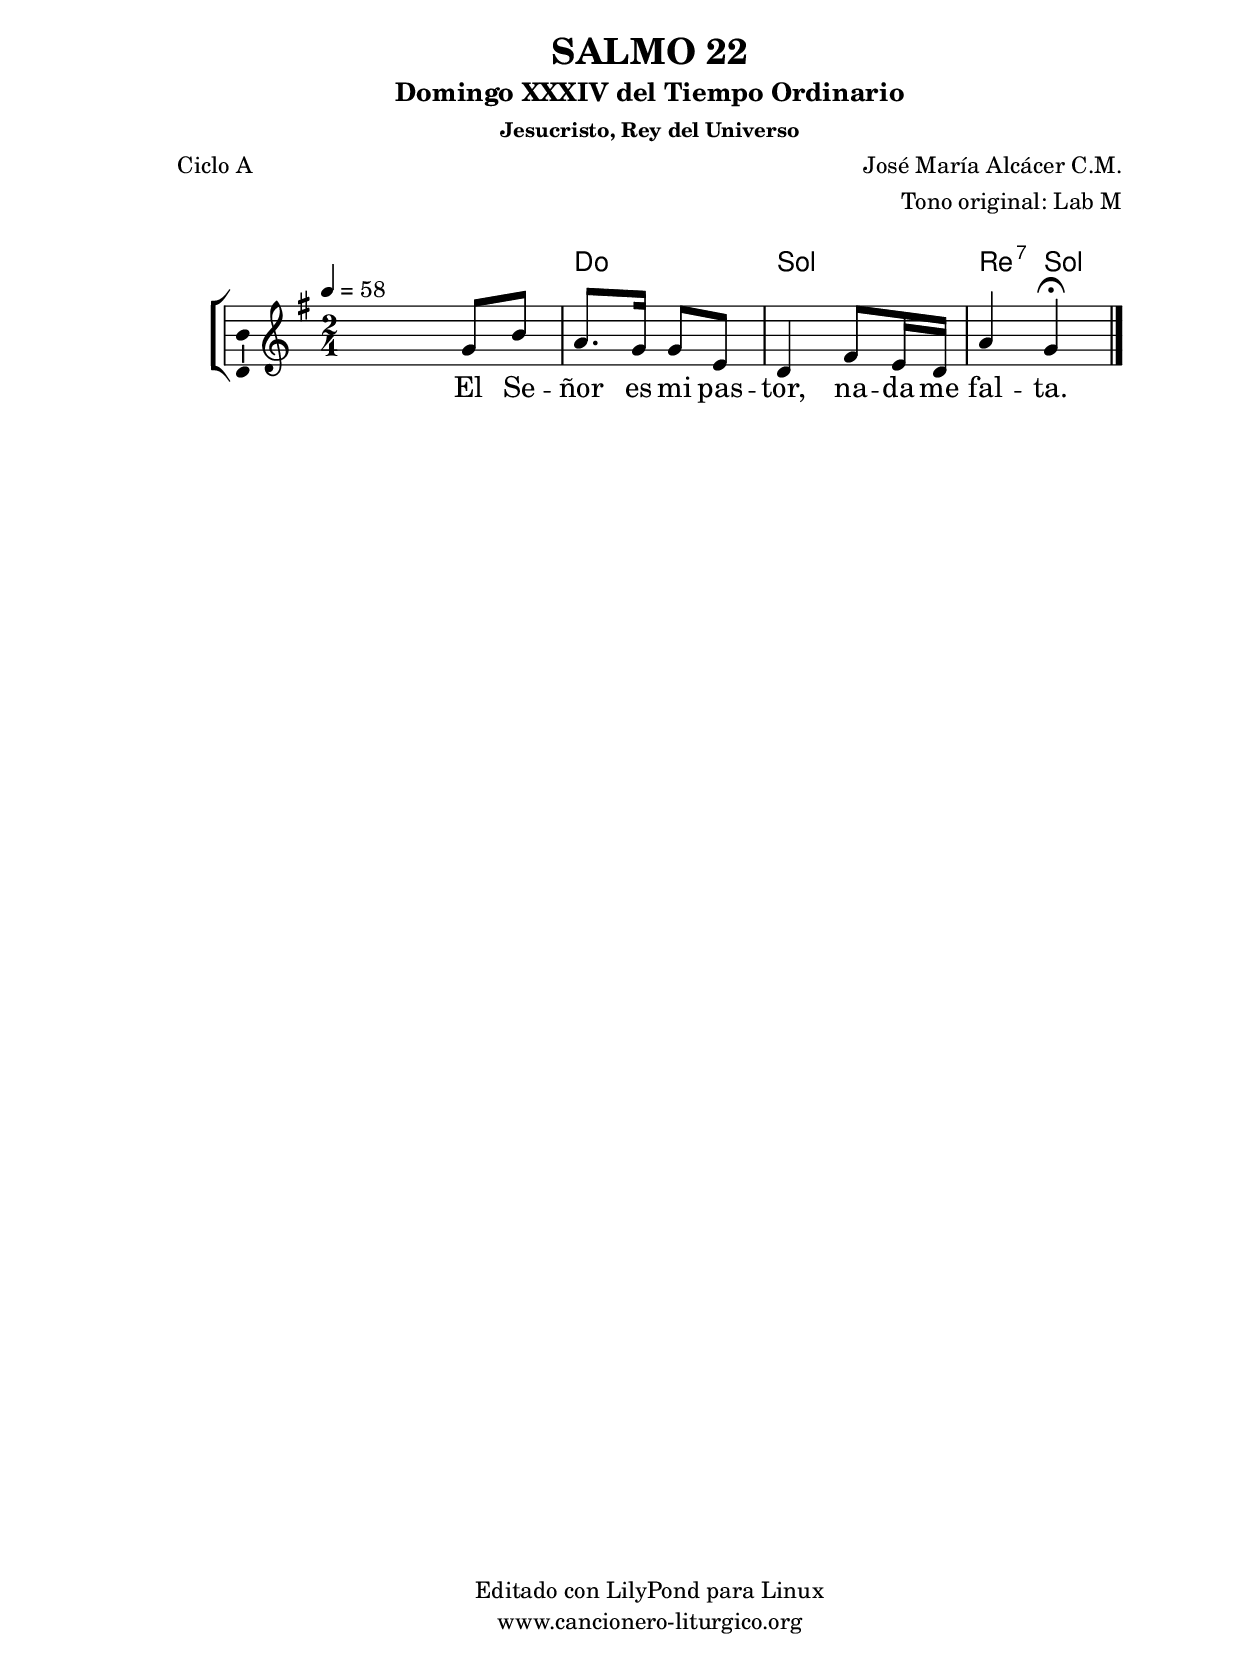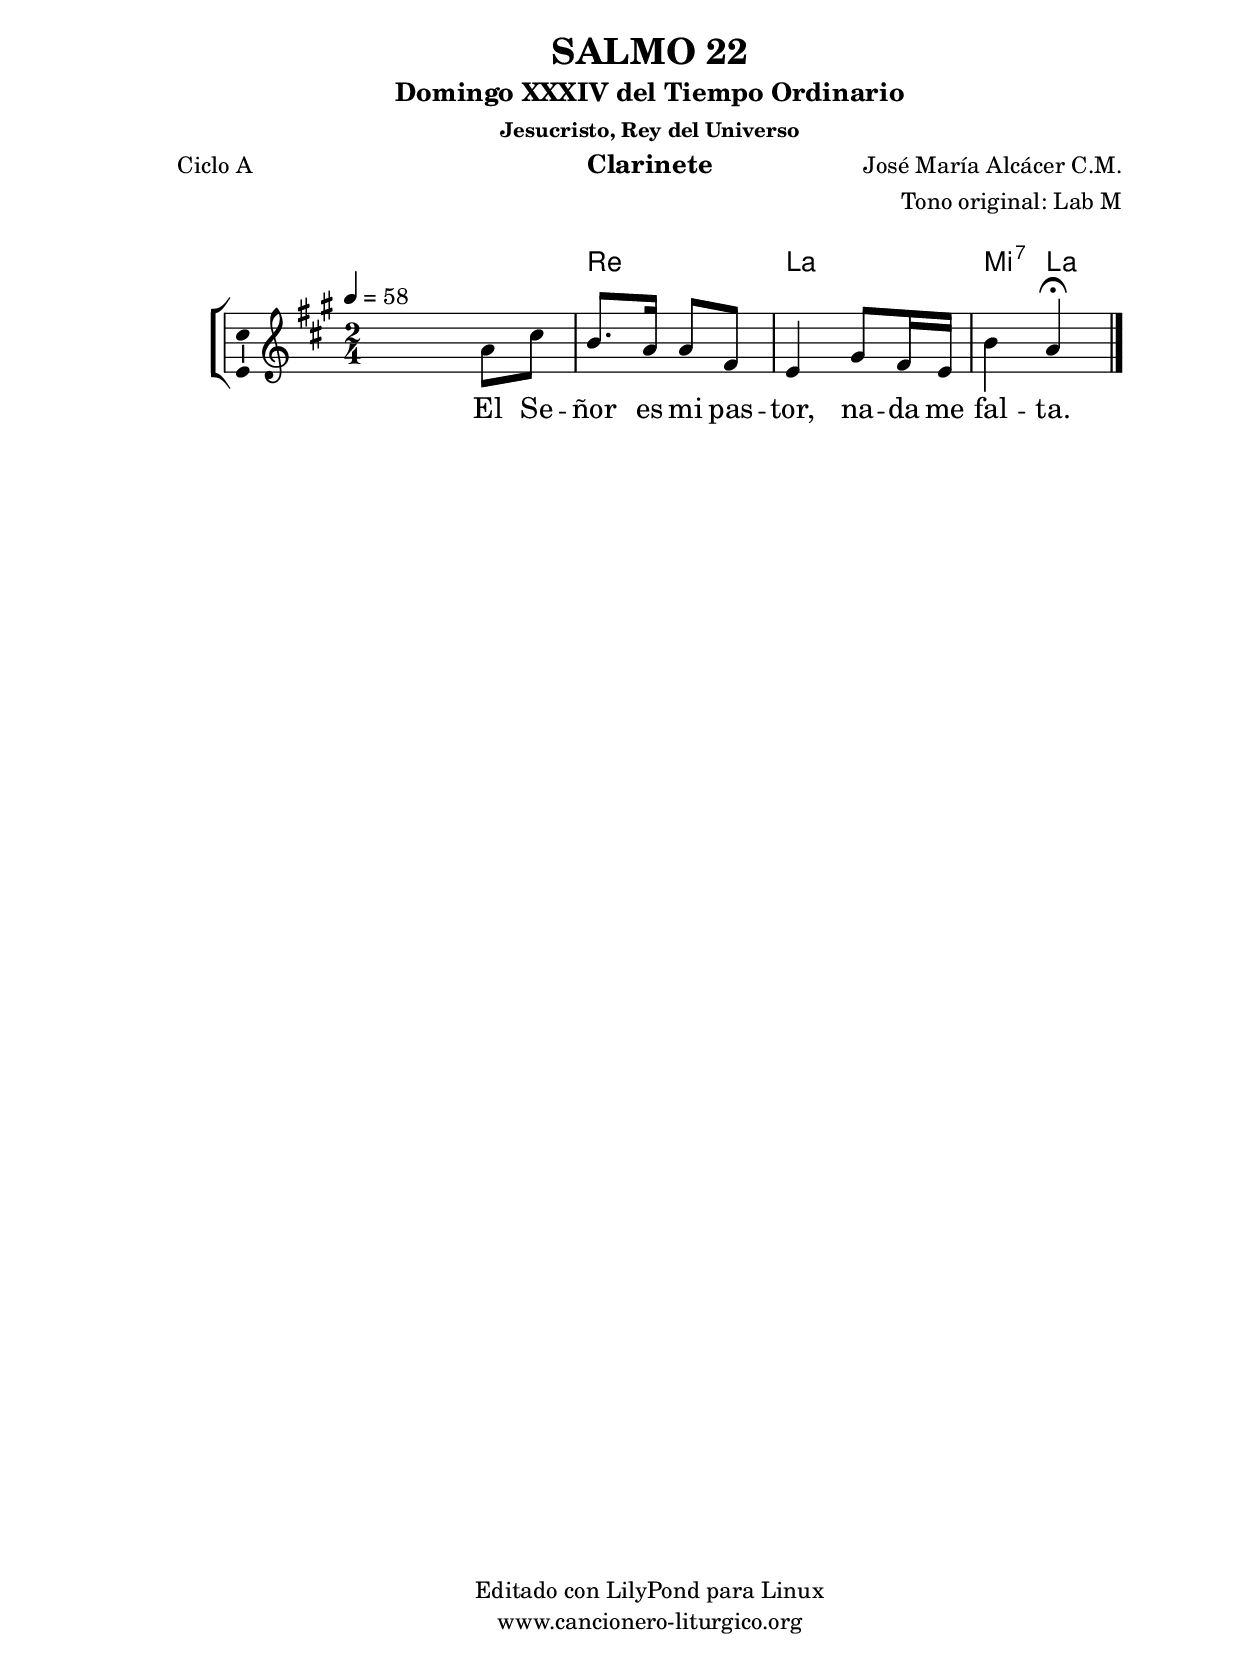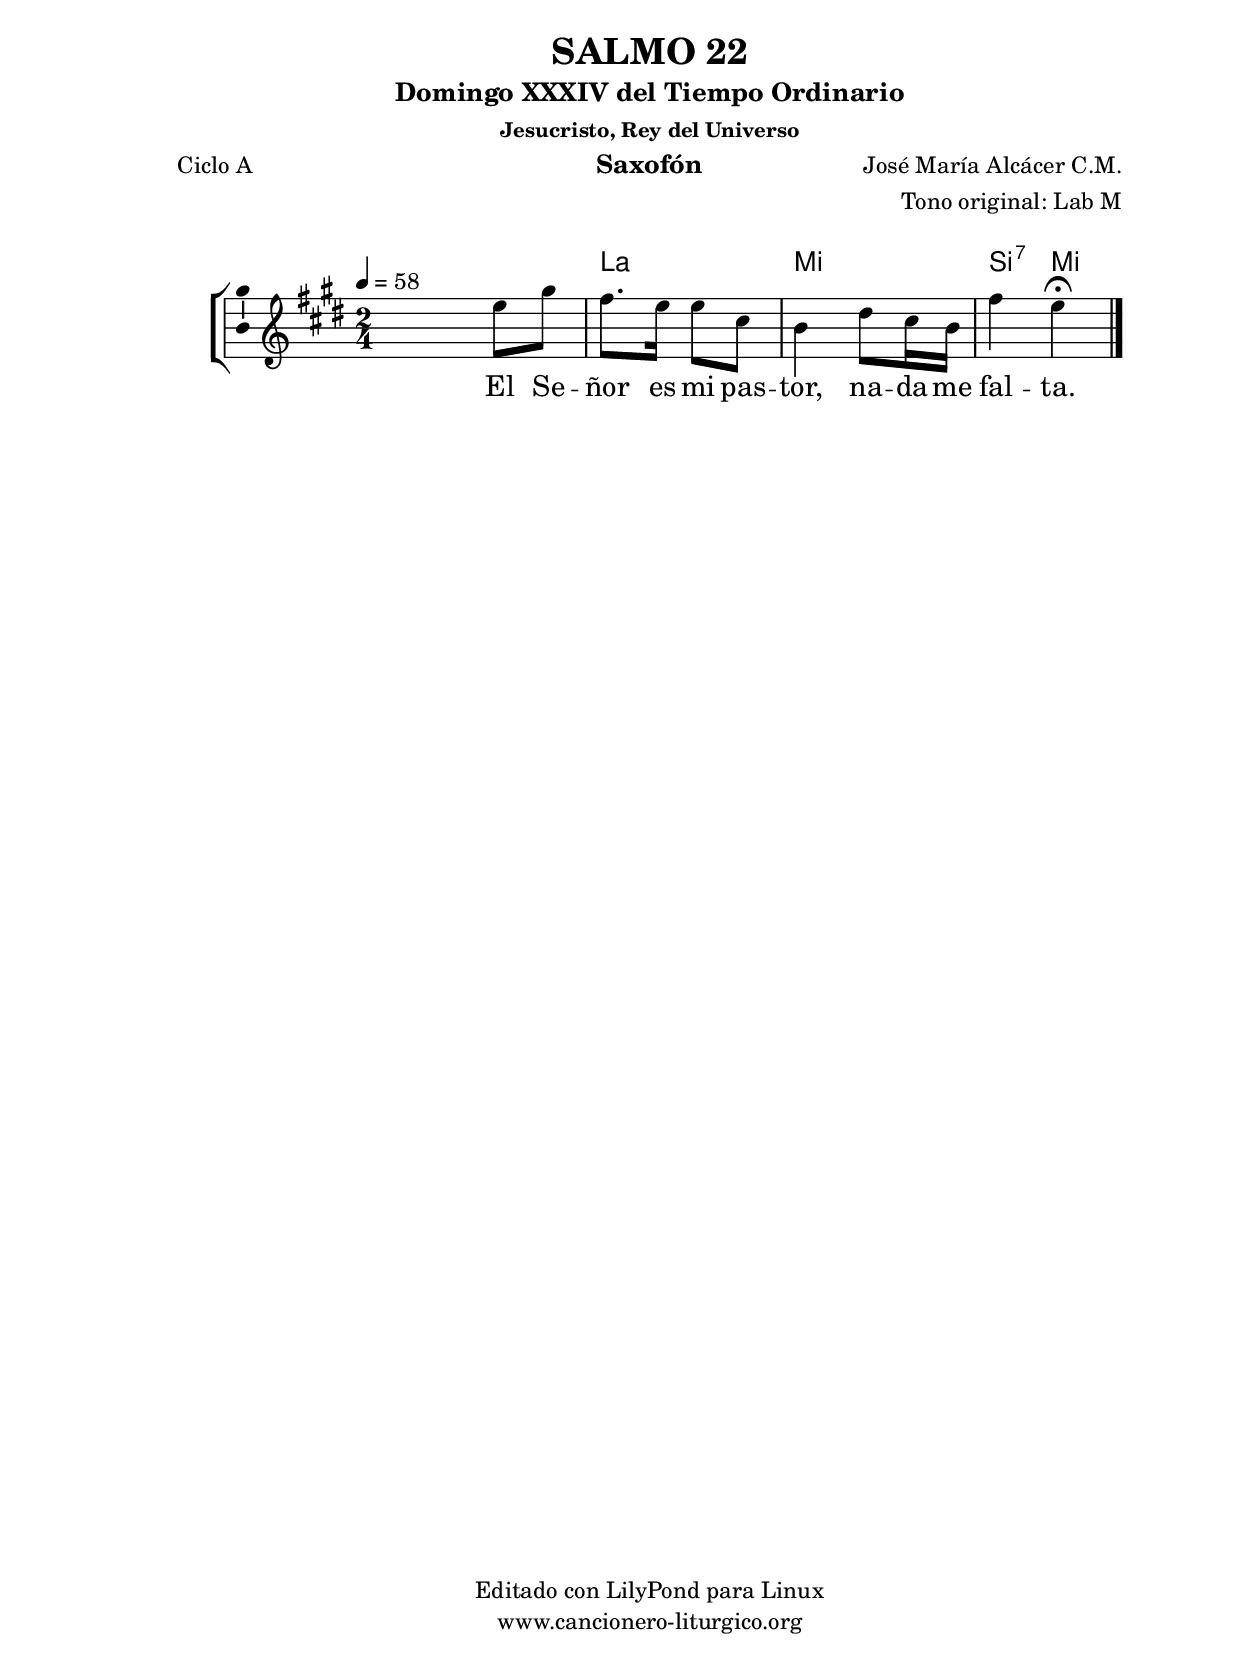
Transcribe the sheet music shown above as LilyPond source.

%
%para convertir .midi en .wav:
%timidity filename.midi -Ow -o finename.wav
%
%
%Para convertir de .wav a .mp3:
%lame -h -m j filename.wav
%
%
%para escuchar el midi:
%timidity nombrefichero.midi
%


%versión de lilypond para la que se ha escrito esta partitura:
\version "2.16.0"

	%Tamaño papel
	#(set-default-paper-size "a4")
	%Tamaño partitura
	#(set-global-staff-size 20)
	%No responde al pulsar sobre una nota
	#(ly:set-option 'point-and-click #f)

%parámetros del encabezamiento:
\header {
	title = "SALMO 22"
	subtitle = "Domingo XXXIV del Tiempo Ordinario"
	subsubtitle = "Jesucristo, Rey del Universo"
	composer = "José María Alcácer C.M."
	poet = "Ciclo A"
	meter = ""
	arranger = "Tono original: Lab M"
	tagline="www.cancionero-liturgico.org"
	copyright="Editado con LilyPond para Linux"
	}

%parámetros asociados al papel:
\paper  {
	oddHeaderMarkup = \markup {\fill-line { \on-the-fly #not-first-page \fromproperty #'header:title \on-the-fly #not-first-page \fromproperty #'header:composer }}
	evenHeaderMarkup = \markup {\fill-line { \fromproperty #'header:composer \fromproperty #'header:title }}
	#(set-paper-size "a4")
	print-page-number = ##f
	first-page-number = 1
	print-first-page-number = ##f
%	head-separation = 3.0 \cm
	top-margin = 2.0 \cm
	bottom-margin = 0.5\cm
%%%	bottom-margin = -1.0\cm
	left-margin = 3.0 \cm
	line-width = 16.0 \cm 
	indent = 8\mm
	interscoreline = 2.\mm
	between-system-space = 15\mm
%	para que las partituras no llenen la hoja:
	ragged-bottom = ##t
%	idem para la última hoja:
	ragged-last-bottom = ##f
%	para que las partituras llenen el ancho del papel:
	ragged-last = ##f
	after-title-space = 2.5 \cm
%page-count=1
%system-count=8

	%Flexible Vertical Spacing
%	markup-markup-spacing =
%	#'((basic-distance . 15) (minimum-distance . 15) (padding . 3))
	markup-system-spacing =
	#'((basic-distance . 15) (minimum-distance . 15) (padding . 3))
	system-system-spacing =
	#'((basic-distance . 15) (minimum-distance . 15) (padding . 3))
	score-system-spacing =
	#'((basic-distance . 15) (minimum-distance . 15) (padding . 5))
%	top-system-spacing = % header
%	#'((basic-distance . 8) (minimum-distance . 0) (padding . 3))
%	top-markup-spacing =
%	#'((basic-distance . 20) (minimum-distance . 20) (padding . 3))
	last-bottom-spacing = % footer
	#'((basic-distance . 5) (minimum-distance . 5) (padding . 3))
%	score-markup-spacing =
%	#'((basic-distance . 16) (minimum-distance . 13) (padding . 3))

	}


%parámetros que afectan a toda la partitura:
global =  {
	%clave de sol (G):
	\clef G
	%armadura:
	\transpose aes g
	\key aes \major
	\tempo 4=58
	\set Score.tempoHideNote = ##f
	}


acordes = {
	\italianChords
	\chordmode {
	\transpose aes g
{

s2
des aes ees4:7 aes
	}
	}
}

melodia = 
	\transpose aes g
{
	\relative c''{

\time 2/4
s4 aes8 c
bes8. aes16 aes8 f
ees4 g8 f16 ees
bes'4 aes \fermata

	\bar "|."
	}
	}


texto = \lyricmode {
El Se -- ñor es mi pas -- tor, na -- da me fal -- ta.
	}


acordesStaff = \context ChordNames = acordesStaff <<
	\set chordChanges = ##t
	\acordes
	>>


vozStaff = \context Voice = vozStaff
\with {\consists "Ambitus_engraver"}
<<
%	\set Staff.instrumentName = ""
%	\set Staff.shortInstrumentName = ""
%	\set Staff.midiInstrument = #"clarinet"
%	\set Staff.midiInstrument = #"cello"
%	\set Staff.midiInstrument = #"flute"
	\set Staff.midiInstrument = #"electric guitar (jazz)"
%	\set Staff.midiInstrument = #"english horn"
%	\set Staff.midiInstrument = #"violin"
%	\set Staff.midiInstrument = #"glockenspiel"
	\set Staff.midiMinimumVolume = #0.7
	\set Staff.midiMaximumVolume = #0.9
	\global
	\melodia
	>>


textoStaff = \context Lyrics = textoStaff <<
	\lyricsto vozStaff \texto
	>>

\book {
	\score {
		\context ChoirStaff {
			\override StaffGroup.SystemStartBracket #'collapse-height = #1
			\override Score.SystemStartBar #'collapse-height = #1
			<<
			\acordesStaff
			\vozStaff
			\textoStaff
			>>
			}
		\layout {
	    		\context {
				\Lyrics
				\override LyricText #'font-size = #2
				}
	   		 \context {
				\Score
				%fontSize = #3
				\override StaffSymbol #'staff-space = #(magstep +3)
				%\override Beam #'thickness = #0.55
				%\override SpacingSpanner #'spacing-increment = #1.0
				%\override Slur #'height-limit = #1.5
				}
			}
		}
	\score {
		\unfoldRepeats
		\context ChoirStaff {
			<<
			\acordesStaff
			\vozStaff
			>>
			}
		\midi {
	  		\context {
	  			\Score
				tempoWholesPerMinute = #(ly:make-moment 70 4)
				}
			}
		}
	}

%Partitura para clarinete
#(define output-suffix "C")
\book {
	\header{
		instrument = "Clarinete"
		}
	\score {
		\context ChoirStaff {
			\override StaffGroup.SystemStartBracket #'collapse-height = #1
			\override Score.SystemStartBar #'collapse-height = #1
\transpose c d
			<<
			\acordesStaff
			\vozStaff
			\textoStaff
			>>
			}
		\layout {
	    		\context {
				\Lyrics
				\override LyricText #'font-size = #2
				}
	   		 \context {
				\Score
				%fontSize = #3
				\override StaffSymbol #'staff-space = #(magstep +3)
				%\override Beam #'thickness = #0.55
				%\override SpacingSpanner #'spacing-increment = #1.0
				%\override Slur #'height-limit = #1.5
				}
			}
		}
	}

%Partitura para saxofón
#(define output-suffix "S")
\book {
	\header{
		instrument = "Saxofón"
		}
	\score {
		\context ChoirStaff {
			\override StaffGroup.SystemStartBracket #'collapse-height = #1
			\override Score.SystemStartBar #'collapse-height = #1
\transpose c a
			<<
			\acordesStaff
			\vozStaff
			\textoStaff
			>>
			}
		\layout {
	    		\context {
				\Lyrics
				\override LyricText #'font-size = #2
				}
	   		 \context {
				\Score
				%fontSize = #3
				\override StaffSymbol #'staff-space = #(magstep +3)
				%\override Beam #'thickness = #0.55
				%\override SpacingSpanner #'spacing-increment = #1.0
				%\override Slur #'height-limit = #1.5
				}
			}
		}
	}

